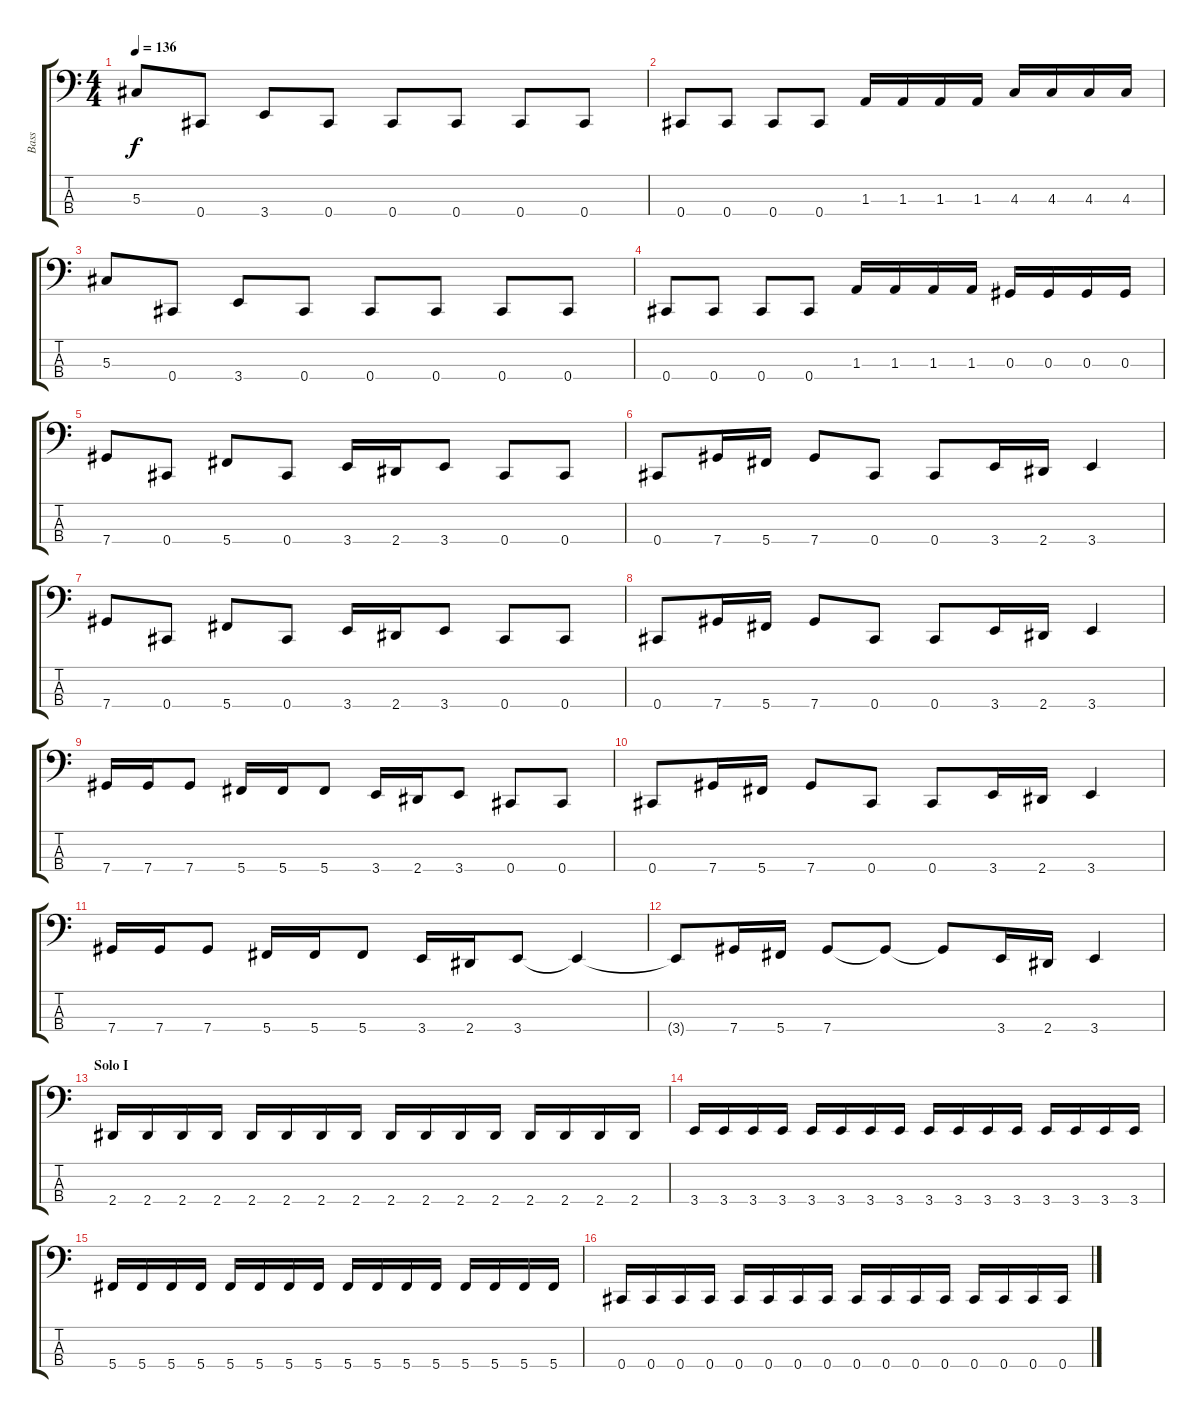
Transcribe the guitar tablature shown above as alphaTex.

\track ("Bass" "Bass") {instrument electricbasspick}
\staff {score tabs}
\tuning (Gb2 Db2 Ab1 Db1) {hide}
\ts (4 4)
\tempo 136
\clef f4
\ks c
5.3.8{dy f} 0.4.8 3.4.8 0.4.8 0.4.8 0.4.8 0.4.8 0.4.8 |
0.4.8 0.4.8 0.4.8 0.4.8 1.3.16 1.3.16 1.3.16 1.3.16 4.3.16 4.3.16 4.3.16 4.3.16 |
5.3.8 0.4.8 3.4.8 0.4.8 0.4.8 0.4.8 0.4.8 0.4.8 |
0.4.8 0.4.8 0.4.8 0.4.8 1.3.16 1.3.16 1.3.16 1.3.16 0.3.16 0.3.16 0.3.16 0.3.16 |
7.4.8 0.4.8 5.4.8 0.4.8 3.4.16 2.4.16 3.4.8 0.4.8 0.4.8 |
0.4.8 7.4.16 5.4.16 7.4.8 0.4.8 0.4.8 3.4.16 2.4.16 3.4.4 |
7.4.8 0.4.8 5.4.8 0.4.8 3.4.16 2.4.16 3.4.8 0.4.8 0.4.8 |
0.4.8 7.4.16 5.4.16 7.4.8 0.4.8 0.4.8 3.4.16 2.4.16 3.4.4 |
7.4.16 7.4.16 7.4.8 5.4.16 5.4.16 5.4.8 3.4.16 2.4.16 3.4.8 0.4.8 0.4.8 |
0.4.8 7.4.16 5.4.16 7.4.8 0.4.8 0.4.8 3.4.16 2.4.16 3.4.4 |
7.4.16 7.4.16 7.4.8 5.4.16 5.4.16 5.4.8 3.4.16 2.4.16 3.4.8 3.4{t}.4 |
3.4{t}.8 7.4.16 5.4.16 7.4.8 7.4{t}.8 7.4{t}.8 3.4.16 2.4.16 3.4.4 |
\section ("" "Solo I")
2.4.16 2.4.16 2.4.16 2.4.16 2.4.16 2.4.16 2.4.16 2.4.16 2.4.16 2.4.16 2.4.16 2.4.16 2.4.16 2.4.16 2.4.16 2.4.16 |
3.4.16 3.4.16 3.4.16 3.4.16 3.4.16 3.4.16 3.4.16 3.4.16 3.4.16 3.4.16 3.4.16 3.4.16 3.4.16 3.4.16 3.4.16 3.4.16 |
5.4.16 5.4.16 5.4.16 5.4.16 5.4.16 5.4.16 5.4.16 5.4.16 5.4.16 5.4.16 5.4.16 5.4.16 5.4.16 5.4.16 5.4.16 5.4.16 |
0.4.16 0.4.16 0.4.16 0.4.16 0.4.16 0.4.16 0.4.16 0.4.16 0.4.16 0.4.16 0.4.16 0.4.16 0.4.16 0.4.16 0.4.16 0.4.16
